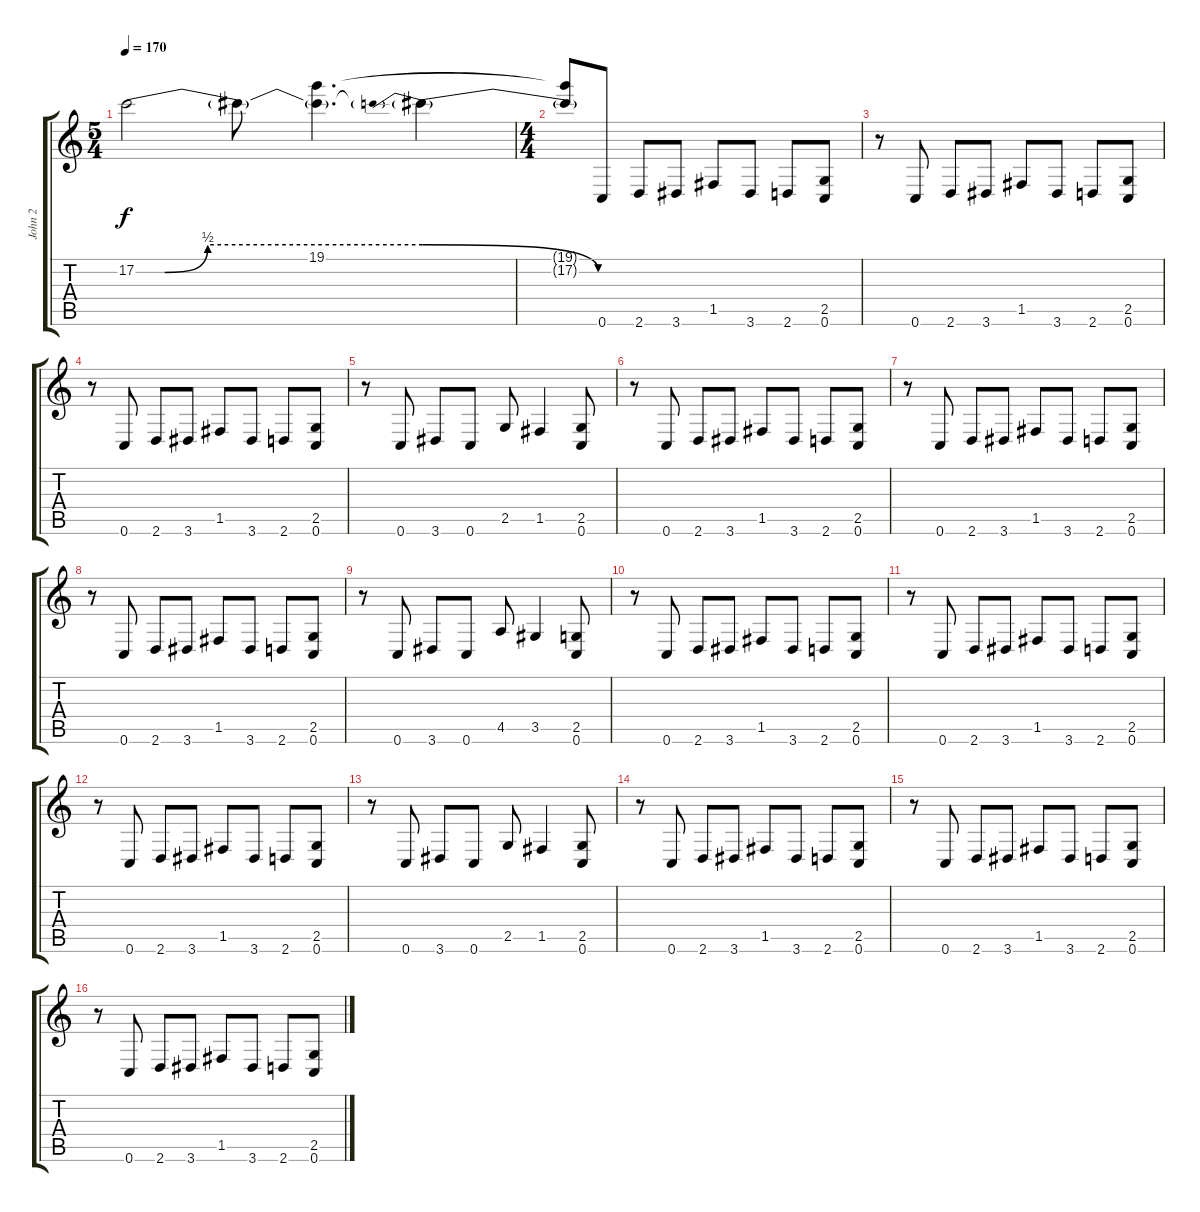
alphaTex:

\track ("John 2" "John 2") {instrument distortionguitar}
\staff {score tabs}
\tuning (C4 G3 Eb3 Bb2 F2 C2) {hide}
\ts (5 4)
\tempo 170
\clef g2
\ks c
17.2{be (custom 0 0 6 0 15 2 60 2)}.2{dy f} 17.2{t}.8 (19.1 17.2{t}).4{d} 17.2{be (prebendrelease 0 2 60 0) t}.4 |
\ts (4 4)
(19.1{t} 17.2{t}).8 0.6.8 2.6.8 3.6.8 1.5.8 3.6.8 2.6.8 (2.5 0.6).8 |
r.8 0.6.8 2.6.8 3.6.8 1.5.8 3.6.8 2.6.8 (2.5 0.6).8 |
r.8 0.6.8 2.6.8 3.6.8 1.5.8 3.6.8 2.6.8 (2.5 0.6).8 |
r.8 0.6.8 3.6.8 0.6.8 2.5.8 1.5.4 (2.5 0.6).8 |
r.8 0.6.8 2.6.8 3.6.8 1.5.8 3.6.8 2.6.8 (2.5 0.6).8 |
r.8 0.6.8 2.6.8 3.6.8 1.5.8 3.6.8 2.6.8 (2.5 0.6).8 |
r.8 0.6.8 2.6.8 3.6.8 1.5.8 3.6.8 2.6.8 (2.5 0.6).8 |
r.8 0.6.8 3.6.8 0.6.8 4.5.8 3.5.4 (2.5 0.6).8 |
r.8 0.6.8 2.6.8 3.6.8 1.5.8 3.6.8 2.6.8 (2.5 0.6).8 |
r.8 0.6.8 2.6.8 3.6.8 1.5.8 3.6.8 2.6.8 (2.5 0.6).8 |
r.8 0.6.8 2.6.8 3.6.8 1.5.8 3.6.8 2.6.8 (2.5 0.6).8 |
r.8 0.6.8 3.6.8 0.6.8 2.5.8 1.5.4 (2.5 0.6).8 |
r.8 0.6.8 2.6.8 3.6.8 1.5.8 3.6.8 2.6.8 (2.5 0.6).8 |
r.8 0.6.8 2.6.8 3.6.8 1.5.8 3.6.8 2.6.8 (2.5 0.6).8 |
r.8 0.6.8 2.6.8 3.6.8 1.5.8 3.6.8 2.6.8 (2.5 0.6).8
